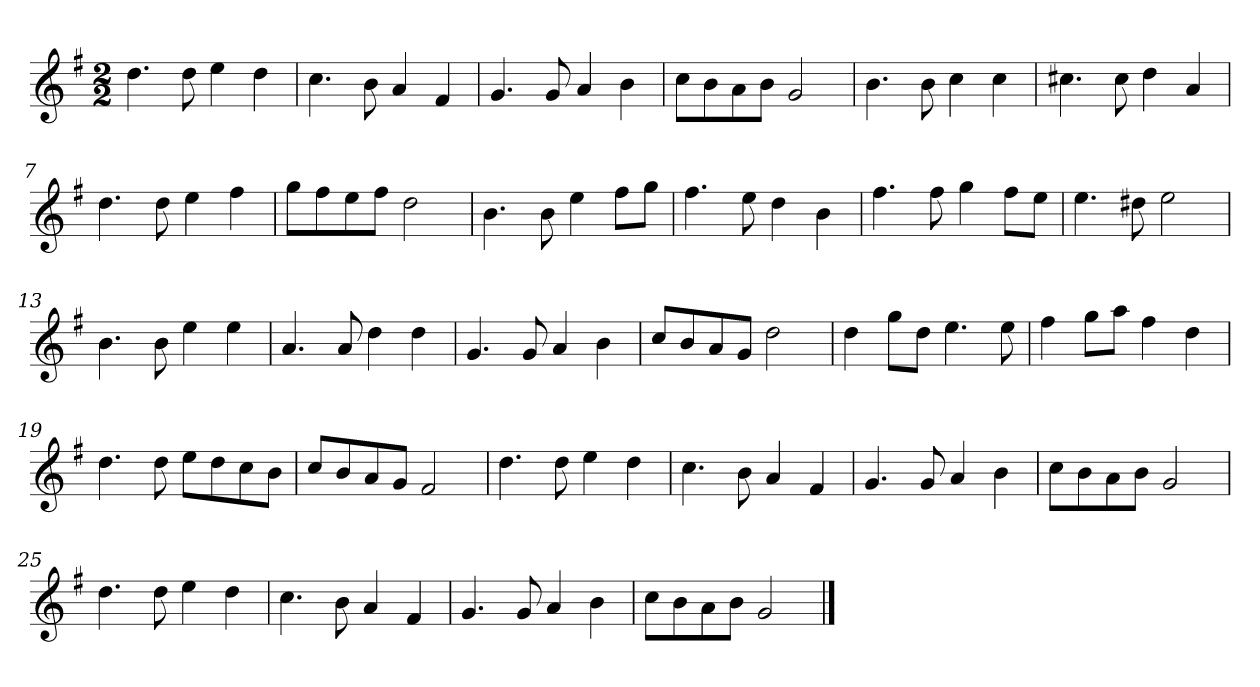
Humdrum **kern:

**kern
*part1
*staff1
*k[f#]
*M2/2
*MM120
=1
4.dd
8dd
4ee
4dd
=2
4.cc
8b
4a
4f#
=3
4.g
8g
4a
4b
=4
8ccL
8b
8a
8bJ
2g
=5
4.b
8b
4cc
4cc
=6
4.cc#X
8cc#
4dd
4a
=7
4.dd
8dd
4ee
4ff#
=8
8ggL
8ff#
8ee
8ff#J
2dd
=9
4.b
8b
4ee
8ff#L
8ggJ
=10
4.ff#
8ee
4dd
4b
=11
4.ff#
8ff#
4gg
8ff#L
8eeJ
=12
4.ee
8dd#X
2ee
=13
4.b
8b
4ee
4ee
=14
4.a
8a
4dd
4dd
=15
4.g
8g
4a
4b
=16
8ccL
8b
8a
8gJ
2dd
=17
4dd
8ggL
8ddJ
4.ee
8ee
=18
4ff#
8ggL
8aaJ
4ff#
4dd
=19
4.dd
8dd
8eeL
8dd
8cc
8bJ
=20
8ccL
8b
8a
8gJ
2f#
=21
4.dd
8dd
4ee
4dd
=22
4.cc
8b
4a
4f#
=23
4.g
8g
4a
4b
=24
8ccL
8b
8a
8bJ
2g
=25
4.dd
8dd
4ee
4dd
=26
4.cc
8b
4a
4f#
=27
4.g
8g
4a
4b
=28
8ccL
8b
8a
8bJ
2g
==
*-
